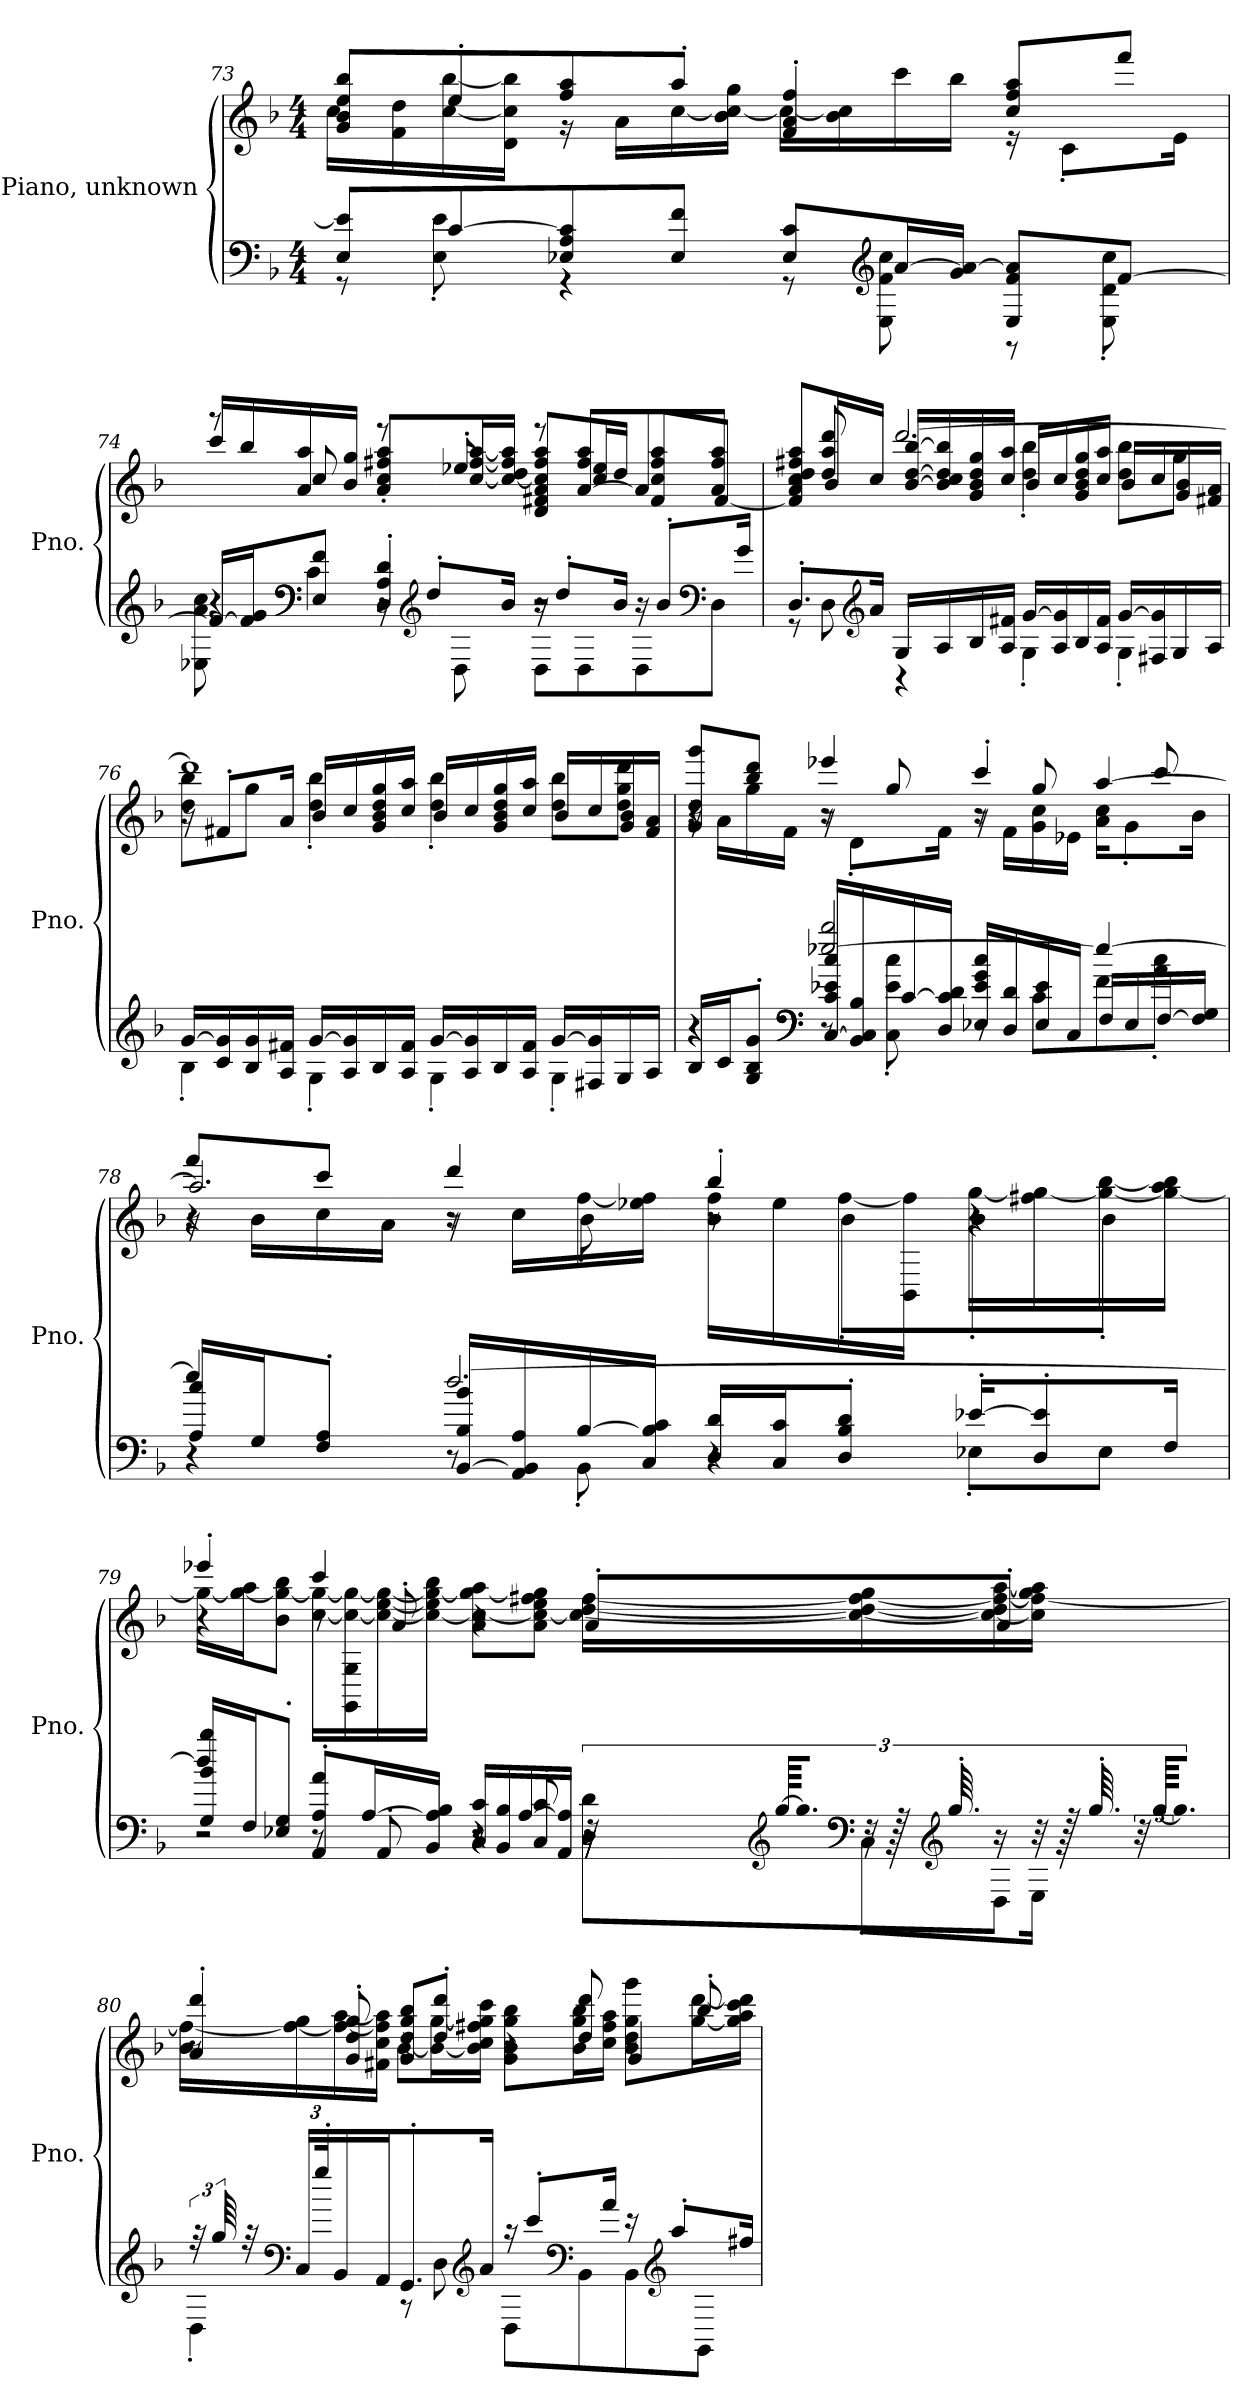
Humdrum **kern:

**kern	**kern
*part1	*part1
*staff2	*staff1
*I"Piano, unknown	*
*I'Pno.	*
!!LO:PB:g=z
*clefF4	*clefG2
*k[b-]	*k[b-]
*M4/4	*M4/4
=73	=73
*^	*^
8E/ 8e/]L	8r	8g/ 8b-/ 8ee/ 8bb-/L	16cc\LL
.	.	.	16f\ 16dd\
[8c/	8E\' 8e\'	8ee'/	[16cc\ [16bb-\
.	.	.	16d\ 16cc\] 16bb-\]JJ
8E-X/ 8A/ 8c/]	4r	8ff/ 8aa/	16r
.	.	.	16a\LL
8E-/ 8f/J	.	8aa'/J	[16cc\
.	.	.	16b-\ 16cc\_ 16gg\JJ
8E-/ 8c/L	8r	4f/' 4a/' 4ff/'	16cc\LL_
.	.	.	16b-\ 16cc\]
*clefG2	*	*	*
[16a/L	8E-\ 8f\ 8cc\	.	16ccc\
16g/ 16a/_JJ	.	.	16bb-\JJ
8E-/ 8f/ 8a/]L	8r	8cc/ 8ff/ 8aa/L	16r
.	.	.	8c'\L
[8f/J	8E-\' 8d\' 8cc\'	8fff/J	.
.	.	.	16e\Jk
!!LO:LB:g=z	!!
=74	=74	=74	=74
*	*^	*	*
16f/LL_	8E-X\ 8a\ 8cc\	4r	8r	16ccc/LL
16f/] 16g/J	.	.	.	16bb-/
*clefF4	*	*	*	*
8E-/ 8f/J	4c\	.	8cc/	16a/ 16aa/
.	.	.	.	16b-/ 16gg/JJ
16r	.	4D/' 4A/' 4d/'	8r	8a/' 8cc/' 8ff#X/' 8aa/'L
*clefG2	*	*	*	*
8dd'/L	.	.	.	.
.	8D\	.	8ee-X'/	[16cc/ [16ff#/ [16aa/L
16b-/Jk	.	.	.	16cc/_ 16dd/ 16ff#/] 16aa/]JJ
16r	8D\L	2r	8r	8d/ 8f#X/ 8a/ 8cc/] 8ff#/ 8aa/L
8dd'/L	.	.	.	.
.	8D\	.	[8a/ 8ff#/ 8aa/L	16cc/ 16ee-/L
16b-/Jk	.	.	.	16dd/JJ
16r	8D\	.	8a/]	8f#/ 8cc/ 8ff#/ 8aa/L
8b-'/L	.	.	.	.
*clefF4	*	*	*	*
.	8D\J	.	8a/' 8ff#/' 8aa/'J	[8f#/J
16g/Jk	.	.	.	.
*	*v	*v	*	*
!!LO:LB:g=z
=75	=75	=75	=75
*	*	*	*^
8.D'/L	8r	8r	2r	8f#/] 8a/ 8cc/ 8dd/ 8ff#X/ 8aa/L
.	8D\	8dd/ 8aa/ 8ddd/	.	16b-/L
*clefG2	*	*	*	*
16a/Jk	.	.	.	16cc/JJ
16G/LL	4r	[2.ddd/	.	[16b-/ [16dd/ [16bb-/LL
16A/	.	.	.	16b-/] 16cc/ 16dd/] 16bb-/]
16B-/	.	.	.	16g/ 16b-/ 16dd/ 16gg/
16A/ 16f#X/JJ	.	.	.	16cc/ 16aa/JJ
[16g/LL	4G'\	.	4dd\' 4bb-\'	16b-/LL
16A/ 16g/]	.	.	.	16cc/
16B-/	.	.	.	16g/ 16b-/ 16dd/ 16gg/
16A/ 16f#/JJ	.	.	.	16cc/ 16aa/JJ
[16g/LL	4G'\	.	8dd\ 8bb-\L	16b-/LL
16F#X/ 16g/]	.	.	.	16cc/
16G/	.	.	8gg\J	16g/ 16b-/
16A/JJ	.	.	.	16f#X/ 16a/JJ
!!LO:LB:g=z	!!	!!
=76	=76	=76	=76	=76
[16g/LL	4B-'\	1ddd]	8dd\ 8bb-\L	16r
16c/ 16g/]	.	.	.	8f#X'/L
16B-/ 16g/	.	.	8gg\J	.
16A/ 16f#X/JJ	.	.	.	16a/Jk
[16g/LL	4G'\	.	4dd\' 4bb-\'	16b-/LL
16A/ 16g/]	.	.	.	16cc/
16B-/	.	.	.	16g/ 16b-/ 16dd/ 16gg/
16A/ 16f#/JJ	.	.	.	16cc/ 16aa/JJ
[16g/LL	4G'\	.	4dd\' 4bb-\'	16b-/LL
16A/ 16g/]	.	.	.	16cc/
16B-/	.	.	.	16g/ 16b-/ 16dd/ 16gg/
16A/ 16f#/JJ	.	.	.	16cc/ 16aa/JJ
[16g/LL	4G'\	.	8dd\ 8bb-\L	16b-/LL
16F#X/ 16g/]	.	.	.	16cc/
16G/	.	.	8dd\ 8gg\ 8ddd\J	16g/ 16b-/
16A/JJ	.	.	.	16f#/ 16a/JJ
!!LO:LB:g=z	!!	!!
=77	=77	=77	=77	=77
*	*^	*	*	*
4r	4r	16B-/LL	8g/ 8dd/ 8ggg/L	16r	4r
.	.	16c/J	.	16a\LL	.
.	.	8G/' 8B-/' 8g/'J	8bb-/ 8ddd/J	16gg\	.
.	.	.	.	16f\JJ	.
*clefF4	*	*	*	*	*
[2ee-X/ 2bb-/	8r	[16C/ 16c/ 16e-X/ 16cc/LL	4eee-X/	16r	8r
.	.	16BB-/ 16C/] 16B-/	.	8d'\L	.
.	8C\' 8e-\' 8cc\'	[16c/	.	.	8gg/
.	.	16D/ 16c/] 16d/JJ	.	16f\Jk	.
.	8r	16E-X/ 16e-/ 16g/ 16cc/LL	4ccc'/	16r	8r
.	.	16D/ 16d/	.	16f\LL	.
.	8c\L	16E-/ 16e-/	.	16g\ 16cc\	8gg/
.	.	16C/JJ	.	16e-X\JJ	.
4ee-/_	8f\	16F/LL	8r	16a\ 16cc\KL	[4aa/
.	.	16E-/	.	8g'\	.
.	8a\' 8cc\'J	[16F/	8ccc/	.	.
.	.	16F/] 16G/JJ	.	16b-\Jk	.
!!LO:LB:g=z
=78	=78	=78	=78	=78	=78
*	*	*	*	*	*^
4ee-/]	4r	16A/ 16cc/LL	8fff/L	16r	2.aa/]	4r
.	.	16G/J	.	16b-\LL	.	.
.	.	8F/' 8A/'J	8ccc/J	16cc\	.	.
.	.	.	.	16a\JJ	.	.
[2.dd/	8r	[16BB-/ 16B-/ 16b-/LL	4ddd/	16r	.	8r
.	.	16AA/ 16BB-/] 16A/	.	16cc\LL	.	.
.	8BB-'\	[16B-/	.	[16ff\	.	8b-'\
.	.	16C/ 16B-/] 16c/JJ	.	16ee-X\ 16ff\]JJ	.	.
.	4r	16D/ 16d/LL	4bb-'/	16b-\ 16ff\LL	.	8r
.	.	16C/ 16c/J	.	16ee-\	.	.
.	.	8D/' 8B-/' 8d/'J	.	[16ff\	.	8b-'\L
.	.	.	.	16BB-\ 16ff\]JJ	.	.
.	8E-X'\L	[16e-X'/KL	4r	[16gg\LL	4r	8b-'\
.	.	8D/' 8e-/]'	.	16ff#X\ 16gg\_	.	.
.	8E-\J	.	.	16gg\_ [16bb-\	.	8b-'\J
.	.	16F/Jk	.	16gg\_ 16aa\ 16bb-\]JJ	.	.
*	*	*	*	*	*v	*v
!!LO:PB:g=z
=79	=79	=79	=79	=79	=79
*	*	*^	*	*	*
4dd/]	2r	16G/ 16b-/ 16bb-/LL	2r	4eee-X'/	16gg\LL_	4r
.	.	16F/J	.	.	16gg\_ 16aa\J	.
.	.	8E-X/' 8G/'J	.	.	8b-\ 8gg\_ 8bb-\J	.
8r	.	8AA/' 8A/' 8a/'L	.	4ccc/	[16cc\ 16gg\_LL	8r
.	.	.	.	.	16GG\ 16G\ 16cc\_ 16gg\_	.
8AA'/	.	[16A/L	.	.	16cc\_ [16ee\ 16gg\_	8a'/
.	.	16BB-/ 16A/] 16B-/JJ	.	.	16cc\_ 16ee\] 16gg\_ 16bb-\JJ	.
8r	4r	16C/ 16c/LL	4r	2r	8a\ 8cc\_ 8gg\_ 8aa\L	4r
.	.	16BB-/ 16B-/	.	.	.	.
8C/' 8c/'	.	[16A/	.	.	8a\ 8cc\_ 8ee\ 8ff#X\ 8gg\]J	.
.	.	16AA/ 16A/]JJ	.	.	.	.
16r	8D\ 8d\L	48r	16r	.	16cc\_ [16dd\ [16ff#\LL	8a'/L
*clefG2	*	*	*	*	*	*
.	.	[96gg/KKLL	.	.	.	.
.	.	16.gg/JJ]	.	.	.	.
*clefF4	*	*	*	*	*	*
32r	.	.	8C'\L	.	16cc\_ 16dd\_ 16ff#\_ 16gg\	.
128r	.	.	.	.	.	.
*clefG2	*	*	*	*	*	*
64.gg'/	.	.	.	.	.	.
16r	8D\J	48r	.	.	16cc\_ 16dd\] 16ff#\_ [16aa\	8a'/J
.	.	[96gg/KKLL	.	.	.	.
.	.	16.gg/JJ]	.	.	.	.
32r	.	.	16E-\Jk	.	16cc\] 16ff#\_ 16gg\ 16aa\]JJ	.
128r	.	.	.	.	.	.
64.gg'/	.	.	.	.	.	.
*	*v	*v	*v	*	*	*
!!LO:LB:g=z	!!	!!
=80	=80	=80	=80	=80
48r	4D'\	4a/' 4ddd/'	16b-\ 16ff#\_LL	8r
96gg/	.	.	.	.
32r	.	.	.	.
*clefF4	*	*	*	*
*Xbrackettup	*	*	*	*
24C/LL	.	.	16ff#\_ 16gg\	.
48gg'/K	.	.	.	.
16BB-/	.	.	16ff#\_ [16aa\	8g/' 8dd/' 8gg/'
16AA/J	.	.	16f#X\ 16cc\ 16ff#\] 16aa\]JJ	.
8.GG'/	8r	8g/ 8dd/ 8gg/ 8bb-/L	[8b-\L	4r
.	8D\	8dd/' 8ddd/'J	16b-\_ [16gg\L	.
*clefG2	*	*	*	*
16a/Jk	.	.	16b-\] 16cc\ 16ff#X\ 16gg\] 16ccc\JJ	.
16r	8D\L	8r	8g\ 8b-\ 8gg\ 8bb-\L	4r
8ccc'/L	.	.	.	.
*clefF4	*	*	*	*
.	8BB-\	8dd/ 8ddd/	16b-\ 16gg\ 16bb-\L	.
16a/Jk	.	.	16cc\ 16ff#\ 16aa\JJ	.
16r	8BB-\	8r	8b-\ 8dd\ 8gg\ 8ggg\L	4g/
*clefG2	*	*	*	*
8aa'/L	.	.	.	.
.	8GG\J	8bb-'/	[16gg\ [16ddd\L	.
16ff#X/Jk	.	.	16gg\] 16aa\ 16ccc\ 16ddd\]JJ	.
*v	*v	*	*	*
*	*v	*v	*v
=	=
*-	*-
